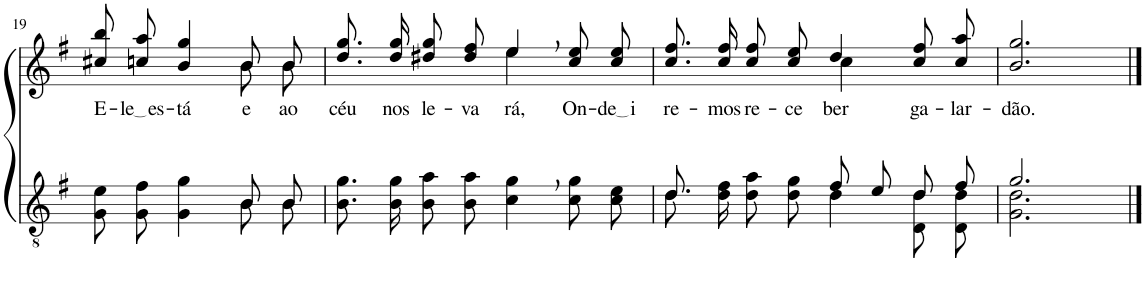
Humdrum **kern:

**kern	**kern	**text
*part2	*part1	*part1
*staff2	*staff1	*staff1
*I"Parte III e IV	*I"Parte I e II	*
!!LO:PB:g=z
*clefGv2	*clefG2	*
*Trd5c9	*Trd5c9	*
*k[f#]	*k[f#]	*
*M4/4	*M4/4	*
=19	=19	=19
*^	*	*
!	!	!	!LO:LY:b
*	*	*^	*
8G\ 8e\L	2ryy	8cc#X\ 8bb\L	2ryy	E-
!	!	!	!	!LO:LY:b
8G\ 8f#\J	.	8ccn\ 8aa\J	.	le es
!	!	!	!	!LO:LY:b
4G\ 4g\	.	4b/ 4gg/	.	-tá
!	!	!	!	!LO:LY:b
8B\L	8B/L	8b/L	8b\L	e
!	!	!	!	!LO:LY:b
8B\J	8B/J	8b/J	8b\J	ao
=20	=20	=20	=20	=20
!	!	!	!	!LO:LY:b
*v	*v	*	*	*
8.B\ 8.g\L	2ryy	8.dd\ 8.gg\L	céu
!	!	!	!LO:LY:b
16B\ 16g\Jk	.	16dd\ 16gg\Jk	nos
!	!	!	!LO:LY:b
8B\ 8a\L	.	8dd#X\ 8gg\L	le-
!	!	!	!LO:LY:b
8B\ 8a\J	.	8dd#\ 8ff#\J	-va-
!	!	!	!LO:LY:b
4c\, 4g\,	4ee,\	4ee/	-rá,
!	!	!	!LO:LY:b
8c\ 8g\L	4ryy	8cc\ 8ee\L	On-
!	!	!	!LO:LY:b
8c\ 8e\J	.	8cc\ 8ee\J	de i
=21	=21	=21	=21
*^	*	*	*
!	!	!	!	!LO:LY:b
8.d/	8.d\L	8.cc\ 8.ff#\L	2ryy	-re-
!	!	!	!	!LO:LY:b
16ryy	16d\ 16f#\Jk	16cc\ 16ff#\Jk	.	-mos
!	!	!	!	!LO:LY:b
4ryy	8d\ 8a\L	8cc\ 8ff#\L	.	re-
!	!	!	!	!LO:LY:b
.	8d\ 8g\J	8cc\ 8ee\J	.	-ce-
!	!	!	!	!LO:LY:b
8f#/L	4d\	4dd/	4cc\	-ber
8e/J	.	.	.	.
!	!	!	!	!LO:LY:b
8d/L	8D/ 8d/L	8cc\ 8ff#\L	4ryy	ga-
!	!	!	!	!LO:LY:b
8f#/J	8D/ 8d/J	8cc\ 8aa\J	.	-lar-
*	*	*v	*v	*
=22	=22	=22	=22
!	!	!	!LO:LY:b
2.g/	2.G\ 2.d\	2.b/ 2.gg/	-dão.
*v	*v	*	*
==	==	==
*-	*-	*-
